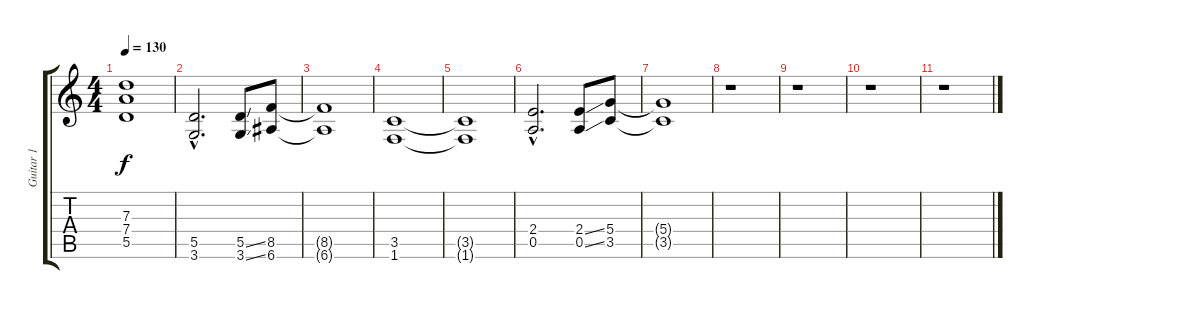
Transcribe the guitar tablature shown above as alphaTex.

\track ("Guitar 1" "Guitar 1") {instrument distortionguitar}
\staff {score tabs}
\tuning (E4 B3 G3 D3 A2 E2) {hide}
\ts (4 4)
\tempo 130
\clef g2
\ks c
(7.3{t} 7.4{t} 5.5{t}).1{dy f} |
(5.5{hac} 3.6{hac}).2{d} (5.5{ss} 3.6{ss}).8 (8.5 6.6).8 |
(8.5{t} 6.6{t}).1 |
(3.5 1.6).1 |
(3.5{t} 1.6{t}).1 |
(2.4{hac} 0.5{hac}).2{d} (2.4{ss} 0.5{ss}).8 (5.4 3.5).8 |
(5.4{t} 3.5{t}).1 |
r.1 |
r.1 |
r.1 |
r.1
